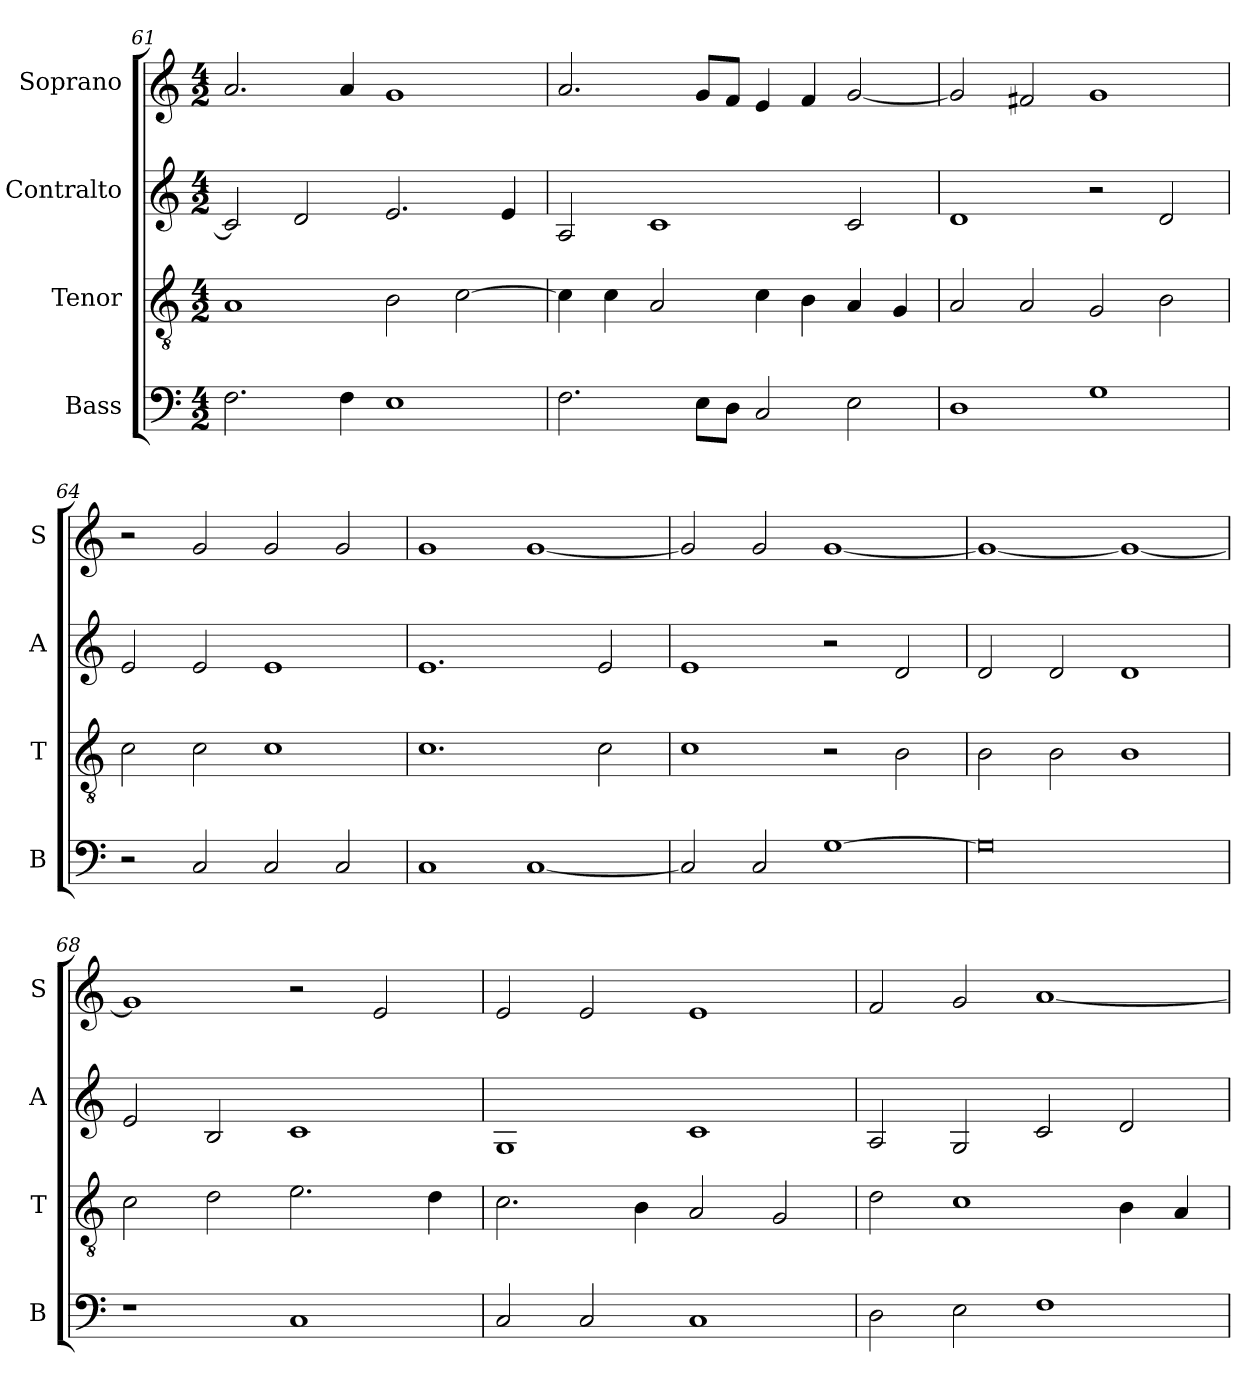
**kern	**kern	**kern	**kern
*part4	*part3	*part2	*part1
*staff4	*staff3	*staff2	*staff1
*I"Bass	*I"Tenor	*I"Contralto	*I"Soprano
*I'B	*I'T	*I'A	*I'S
*clefF4	*clefGv2	*clefG2	*clefG2
*k[]	*k[]	*k[]	*k[]
*A:aeo	*A:aeo	*A:aeo	*A:aeo
*M4/2	*M4/2	*M4/2	*M4/2
=61	=61	=61	=61
2.F	1A	2c]	2.a
.	.	2d	.
4F	.	.	4a
1E	2B	2.e	1g
.	[2c	.	.
.	.	4e	.
=62	=62	=62	=62
2.F	4c]	2A	2.a
.	4c	.	.
.	2A	1c	.
8E\L	.	.	8g/L
8D\J	.	.	8f/J
2C	4c	.	4e
.	4B	.	4f
2E	4A	2c	[2g
.	4G	.	.
=63	=63	=63	=63
1D	2A	1d	2g]
.	2A	.	2f#X
1G	2G	2r	1g
.	2B	2d	.
=64	=64	=64	=64
2r	2c	2e	2r
2C	2c	2e	2g
2C	1c	1e	2g
2C	.	.	2g
=65	=65	=65	=65
1C	1.c	1.e	1g
[1C	.	.	[1g
.	2c	2e	.
=66	=66	=66	=66
2C]	1c	1e	2g]
2C	.	.	2g
[1G	2r	2r	[1g
.	2B	2d	.
=67	=67	=67	=67
0G]	2B	2d	1g_
.	2B	2d	.
.	1B	1d	1g_
=68	=68	=68	=68
1r	2c	2e	1g]
.	2d	2B	.
1C	2.e	1c	2r
.	.	.	2e
.	4d	.	.
=69	=69	=69	=69
2C	2.c	1G	2e
2C	.	.	2e
.	4B	.	.
1C	2A	1c	1e
.	2G	.	.
=70	=70	=70	=70
2D	2d	2A	2f
2E	1c	2G	2g
1F	.	2c	[1a
.	4B	2d	.
.	4A	.	.
=	=	=	=
*-	*-	*-	*-
